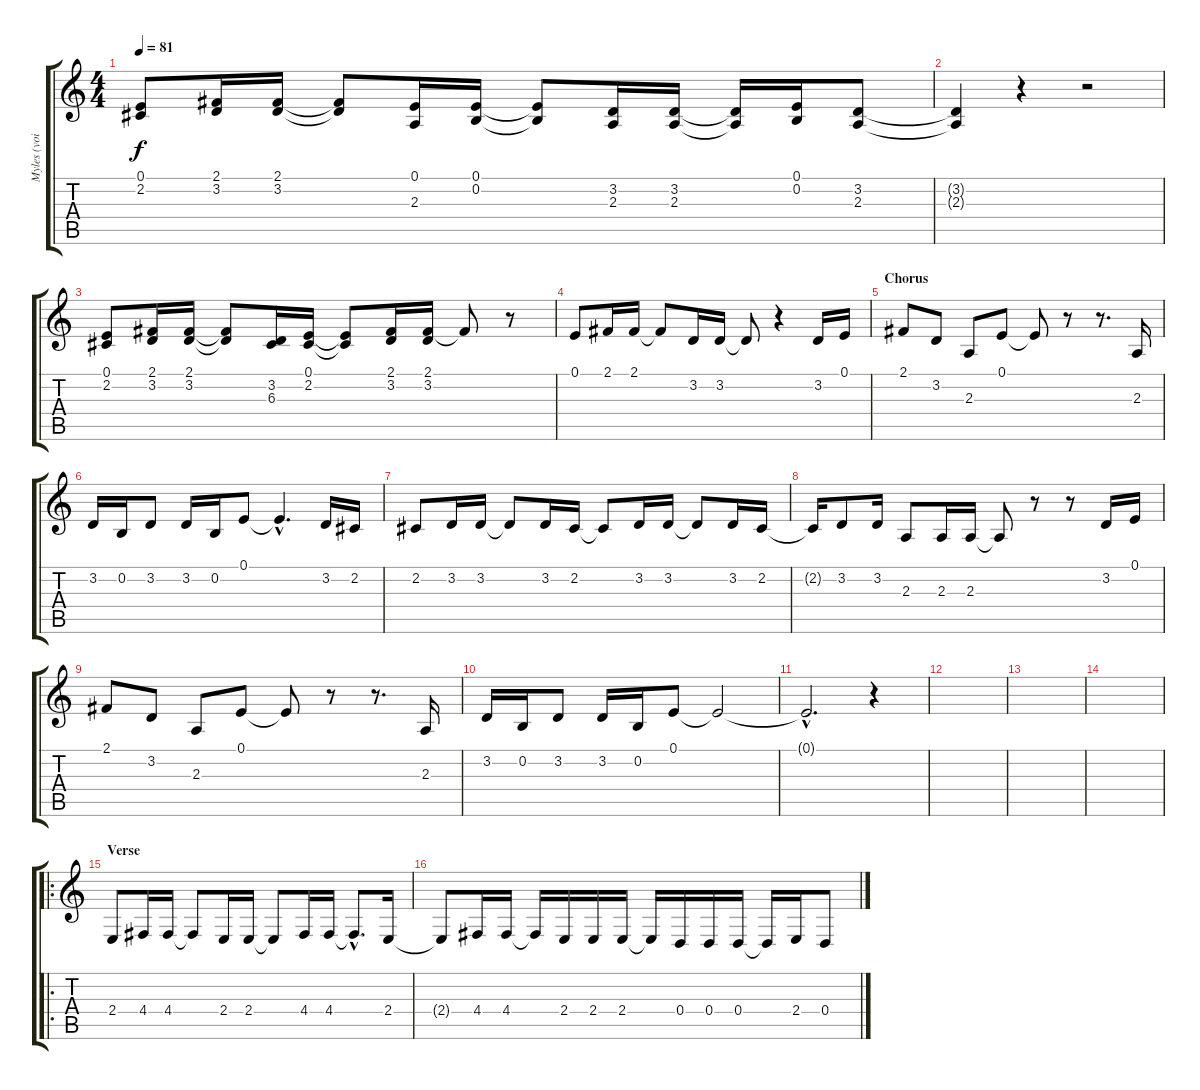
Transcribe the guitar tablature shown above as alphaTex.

\track ("Myles (voice)" "Myles (voi") {instrument cello}
\staff {score tabs}
\tuning (E4 B3 G3 D3 A2 E2) {hide}
\ts (4 4)
\tempo 81
\clef g2
\ks c
(0.1{t} 2.2{t}).8{dy f} (2.1 3.2).16 (2.1 3.2).16 (2.1{t} 3.2{t}).8 (0.1 2.3).16 (0.1 0.2).16 (0.1{t} 0.2{t}).8 (3.2 2.3).16 (3.2 2.3).16 (3.2{t} 2.3{t}).16 (0.1 0.2).16 (3.2 2.3).8 |
(3.2{t} 2.3{t}).4 r.4 r.2 |
(0.1 2.2).8 (2.1 3.2).16 (2.1 3.2).16 (2.1{t} 3.2{t}).8 (3.2 6.3).16 (0.1 2.2).16 (0.1{t} 2.2{t}).8 (2.1 3.2).16 (2.1 3.2).16 2.1{t}.8 r.8 |
0.1.8 2.1.16 2.1.16 2.1{t}.8 3.2.16 3.2.16 3.2{t}.8 r.4 3.2.16 0.1.16 |
\section ("" "Chorus")
2.1.8 3.2.8 2.3.8 0.1.8 0.1{t}.8 r.8 r.8{d} 2.3.16 |
3.2.16 0.2.16 3.2.8 3.2.16 0.2.16 0.1.8 0.1{hac t}.4{d} 3.2.16 2.2.16 |
2.2.8 3.2.16 3.2.16 3.2{t}.8 3.2.16 2.2.16 2.2{t}.8 3.2.16 3.2.16 3.2{t}.8 3.2.16 2.2.16 |
2.2{t}.16 3.2.8 3.2.16 2.3.8 2.3.16 2.3.16 2.3{t}.8 r.8 r.8 3.2.16 0.1.16 |
2.1.8 3.2.8 2.3.8 0.1.8 0.1{t}.8 r.8 r.8{d} 2.3.16 |
3.2.16 0.2.16 3.2.8 3.2.16 0.2.16 0.1.8 0.1{t}.2 |
0.1{hac t}.2{d} r.4 |
|
|
|
\ro
\section ("" "Verse")
2.4.8 4.4.16 4.4.16 4.4{t}.8 2.4.16 2.4.16 2.4{t}.8 4.4.16 4.4.16 4.4{hac t}.8{d} 2.4.16 |
2.4{t}.8 4.4.16 4.4.16 4.4{t}.16 2.4.16 2.4.16 2.4.16 2.4{t}.16 0.4.16 0.4.16 0.4.16 0.4{t}.16 2.4.16 0.4.8
